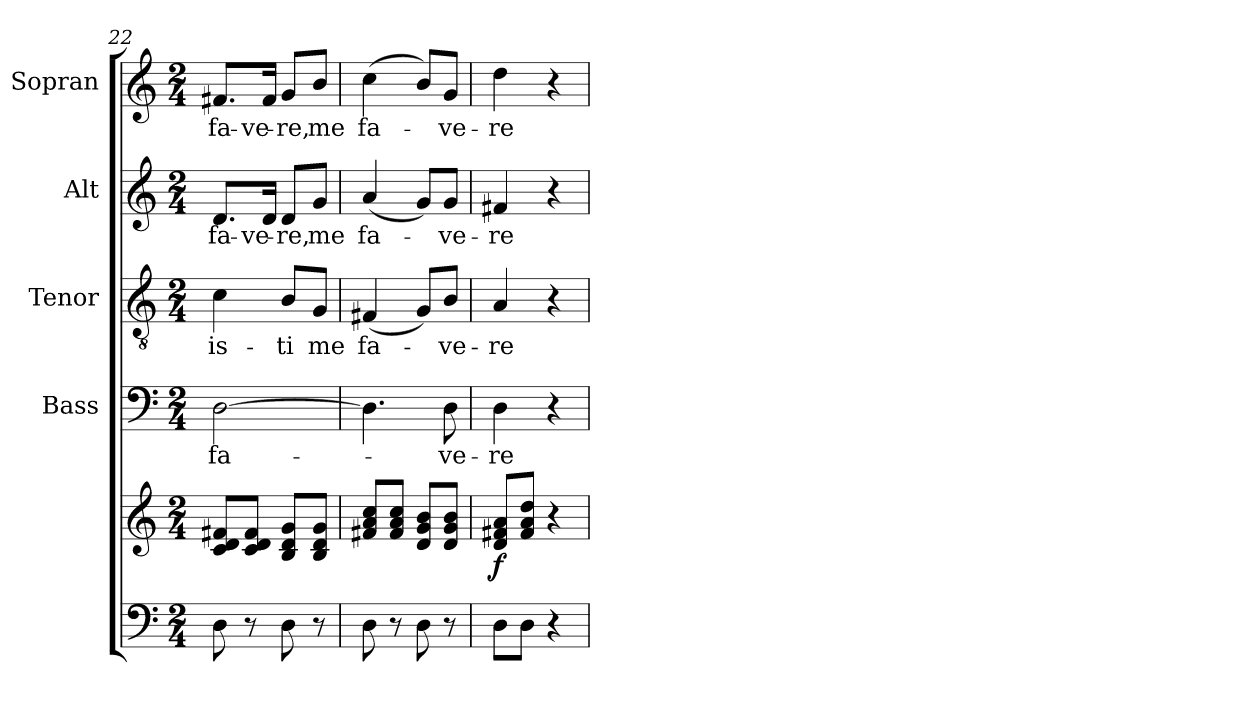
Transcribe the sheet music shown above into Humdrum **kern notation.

**kern	**kern	**dynam	**kern	**text	**kern	**text	**kern	**text	**kern	**text
*part5	*part5	*part5	*part4	*part4	*part3	*part3	*part2	*part2	*part1	*part1
*staff6	*staff5	*staff5/6	*staff4	*staff4	*staff3	*staff3	*staff2	*staff2	*staff1	*staff1
*	*	*	*I"Bass	*	*I"Tenor	*	*I"Alt	*	*I"Sopran	*
*	*	*	*I'B.	*	*I'T.	*	*I'A.	*	*I'S.	*
*clefF4	*clefG2	*	*clefF4	*	*clefGv2	*	*clefG2	*	*clefG2	*
*k[]	*k[]	*	*k[]	*	*k[]	*	*k[]	*	*k[]	*
*C:	*C:	*	*C:	*	*C:	*	*C:	*	*C:	*
*M2/4	*M2/4	*	*M2/4	*	*M2/4	*	*M2/4	*	*M2/4	*
=22	=22	=22	=22	=22	=22	=22	=22	=22	=22	=22
!	!	!	!	!LO:LY:b	!	!LO:LY:b	!	!LO:LY:b	!	!LO:LY:b
8D\	8c/ 8d/ 8f#X/L	.	[2D\	fa-	4c\	-is-	8.d/L	fa-	8.f#X/L	fa-
8r	8c/ 8d/ 8f#/J	.	.	.	.	.	.	.	.	.
!	!	!	!	!	!	!	!	!LO:LY:b	!	!LO:LY:b
.	.	.	.	.	.	.	16d/Jk	-ve-	16f#/Jk	-ve-
!	!	!	!	!	!	!LO:LY:b	!	!LO:LY:b	!	!LO:LY:b
8D\	8B/ 8d/ 8g/L	.	.	.	8B/L	-ti	8d/L	-re,	8g/L	-re,
!	!	!	!	!	!	!LO:LY:b	!	!LO:LY:b	!	!LO:LY:b
8r	8B/ 8d/ 8g/J	.	.	.	8G/J	me	8g/J	me	8b/J	me
=23	=23	=23	=23	=23	=23	=23	=23	=23	=23	=23
!	!	!	!	!	!	!LO:LY:b	!	!LO:LY:b	!	!LO:LY:b
8D\	8f#X/ 8a/ 8cc/L	.	4.D\]	.	(<4F#X/	fa-	(<4a/	fa-	(>4cc\	fa-
8r	8f#/ 8a/ 8cc/J	.	.	.	.	.	.	.	.	.
8D\	8d/ 8g/ 8b/L	.	.	.	8G/L)	.	8g/L)	.	8b/L)	.
!	!	!	!	!LO:LY:b	!	!LO:LY:b	!	!LO:LY:b	!	!LO:LY:b
8r	8d/ 8g/ 8b/J	.	8D\	-ve-	8B/J	-ve-	8g/J	-ve-	8g/J	-ve-
=24	=24	=24	=24	=24	=24	=24	=24	=24	=24	=24
!	!	!LO:DY:b	!	!LO:LY:b	!	!LO:LY:b	!	!LO:LY:b	!	!LO:LY:b
8D\L	8d/ 8f#X/ 8a/L	f	4D\	-re	4A/	-re	4f#X/	-re	4dd\	-re
8D\J	8f#/ 8a/ 8dd/J	.	.	.	.	.	.	.	.	.
4r	4r	.	4r	.	4r	.	4r	.	4r	.
=	=	=	=	=	=	=	=	=	=	=
*-	*-	*-	*-	*-	*-	*-	*-	*-	*-	*-
